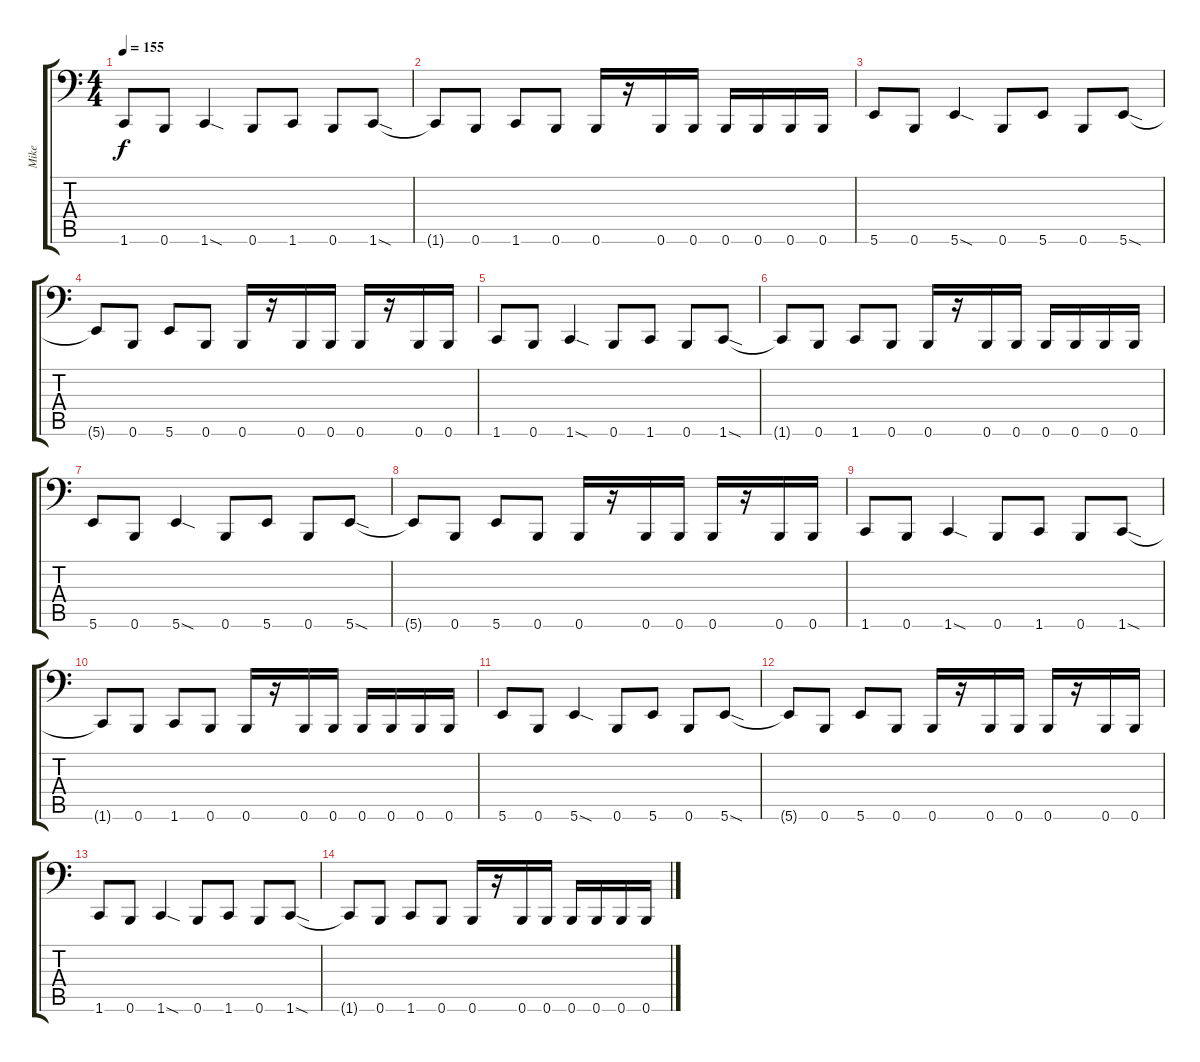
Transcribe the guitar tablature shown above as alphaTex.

\track ("Mike" "Mike") {instrument electricbassfinger}
\staff {score tabs}
\tuning (Db3 Ab2 E2 B1 Gb1 B0) {hide}
\ts (4 4)
\tempo 155
\clef f4
\ks c
1.6.8{dy f} 0.6.8 1.6{sod}.4 0.6.8 1.6.8 0.6.8 1.6{sod}.8 |
1.6{t}.8 0.6.8 1.6.8 0.6.8 0.6.16 r.16 0.6.16 0.6.16 0.6.16 0.6.16 0.6.16 0.6.16 |
5.6.8 0.6.8 5.6{sod}.4 0.6.8 5.6.8 0.6.8 5.6{sod}.8 |
5.6{t}.8 0.6.8 5.6.8 0.6.8 0.6.16 r.16 0.6.16 0.6.16 0.6.16 r.16 0.6.16 0.6.16 |
1.6.8 0.6.8 1.6{sod}.4 0.6.8 1.6.8 0.6.8 1.6{sod}.8 |
1.6{t}.8 0.6.8 1.6.8 0.6.8 0.6.16 r.16 0.6.16 0.6.16 0.6.16 0.6.16 0.6.16 0.6.16 |
5.6.8 0.6.8 5.6{sod}.4 0.6.8 5.6.8 0.6.8 5.6{sod}.8 |
5.6{t}.8 0.6.8 5.6.8 0.6.8 0.6.16 r.16 0.6.16 0.6.16 0.6.16 r.16 0.6.16 0.6.16 |
1.6.8 0.6.8 1.6{sod}.4 0.6.8 1.6.8 0.6.8 1.6{sod}.8 |
1.6{t}.8 0.6.8 1.6.8 0.6.8 0.6.16 r.16 0.6.16 0.6.16 0.6.16 0.6.16 0.6.16 0.6.16 |
5.6.8 0.6.8 5.6{sod}.4 0.6.8 5.6.8 0.6.8 5.6{sod}.8 |
5.6{t}.8 0.6.8 5.6.8 0.6.8 0.6.16 r.16 0.6.16 0.6.16 0.6.16 r.16 0.6.16 0.6.16 |
1.6.8 0.6.8 1.6{sod}.4 0.6.8 1.6.8 0.6.8 1.6{sod}.8 |
1.6{t}.8 0.6.8 1.6.8 0.6.8 0.6.16 r.16 0.6.16 0.6.16 0.6.16 0.6.16 0.6.16 0.6.16
